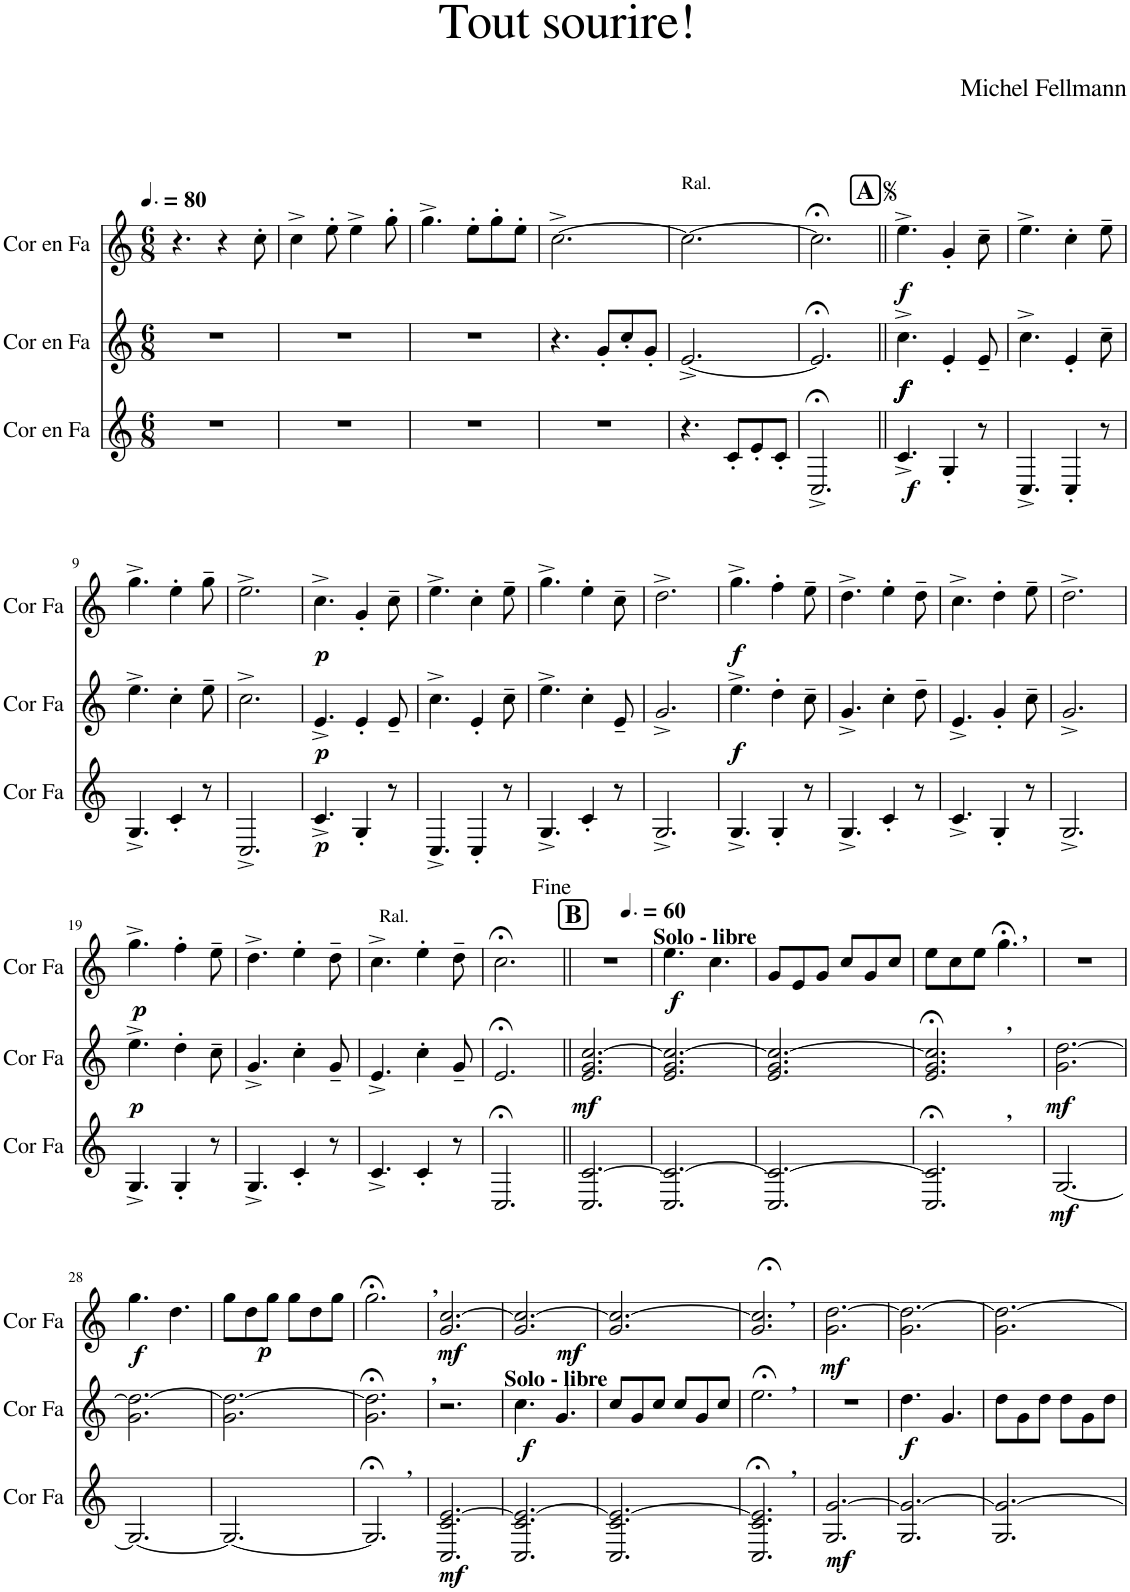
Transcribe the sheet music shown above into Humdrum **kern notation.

**kern	**dynam	**kern	**dynam	**kern	**dynam
*part3	*part3	*part2	*part2	*part1	*part1
*staff3	*staff3	*staff2	*staff2	*staff1	*staff1
*I"Cor en Fa	*	*I"Cor en Fa	*	*I"Cor en Fa	*
*I'Cor Fa	*	*I'Cor Fa	*	*I'Cor Fa	*
*clefG2	*	*clefG2	*	*clefG2	*
*Trd4c7	*	*Trd4c7	*	*Trd4c7	*
*k[]	*	*k[]	*	*k[]	*
*M6/8	*	*M6/8	*	*M6/8	*
*MM120	*	*MM120	*	*MM120	*
=1	=1	=1	=1	=1	=1
2.r	.	2.r	.	4.r	.
.	.	.	.	4r	.
.	.	.	.	8cc'\	.
=2	=2	=2	=2	=2	=2
2.r	.	2.r	.	4cc^\	.
.	.	.	.	8ee'\	.
.	.	.	.	4ee^\	.
.	.	.	.	8gg'\	.
=3	=3	=3	=3	=3	=3
2.r	.	2.r	.	4.gg^\	.
.	.	.	.	8ee'\L	.
.	.	.	.	8gg'\	.
.	.	.	.	8ee'\J	.
=4	=4	=4	=4	=4	=4
2.r	.	4.r	.	[2.cc^\	.
.	.	8g'/L	.	.	.
.	.	8cc'/	.	.	.
.	.	8g'/J	.	.	.
=5	=5	=5	=5	=5	=5
!	!	!	!	!LO:TX:a:t=Ral.	!
4.r	.	[2.e^/	.	2.cc\_	.
8c'/L	.	.	.	.	.
8e'/	.	.	.	.	.
8c'/J	.	.	.	.	.
=6	=6	=6	=6	=6	=6
2.C;<^/	.	2.e;</]	.	2.cc;<\]	.
!!LO:REH:place=s1:a:B:cj:fs=14:t=A
=7||	=7||	=7||	=7||	=7||	=7||
!	!LO:DY:b	!	!LO:DY:b	!	!
!	!	!	!LO:DY:n=1:b	!	!
!	!	!	!LO:DY:n=2:b	!	!
!	!	!	!LO:DY:n=3:b	!	!LO:DY:b
4.c^/	f	4.cc^\	f f f f	4.ee^\	f
4G'/	.	4e'/	.	4g'/	.
8r	.	8e~/	.	8cc~\	.
=8	=8	=8	=8	=8	=8
4.C^/	.	4.cc^\	.	4.ee^\	.
4C'/	.	4e'/	.	4cc'\	.
8r	.	8cc~\	.	8ee~\	.
!!LO:LB:g=z
=9	=9	=9	=9	=9	=9
4.G^/	.	4.ee^\	.	4.gg^\	.
4c'/	.	4cc'\	.	4ee'\	.
8r	.	8ee~\	.	8gg~\	.
=10	=10	=10	=10	=10	=10
2.C^/	.	2.cc^\	.	2.ee^\	.
=11	=11	=11	=11	=11	=11
!	!LO:DY:b	!	!LO:DY:b	!	!LO:DY:b
4.c^/	p	4.e^/	p	4.cc^\	p
4G'/	.	4e'/	.	4g'/	.
8r	.	8e~/	.	8cc~\	.
=12	=12	=12	=12	=12	=12
4.C^/	.	4.cc^\	.	4.ee^\	.
4C'/	.	4e'/	.	4cc'\	.
8r	.	8cc~\	.	8ee~\	.
=13	=13	=13	=13	=13	=13
4.G^/	.	4.ee^\	.	4.gg^\	.
4c'/	.	4cc'\	.	4ee'\	.
8r	.	8e~/	.	8cc~\	.
=14	=14	=14	=14	=14	=14
2.G^/	.	2.g^/	.	2.dd^\	.
=15	=15	=15	=15	=15	=15
!	!	!	!LO:DY:b	!	!LO:DY:b
4.G^/	.	4.ee^\	f	4.gg^\	f
4G'/	.	4dd'\	.	4ff'\	.
8r	.	8cc~\	.	8ee~\	.
=16	=16	=16	=16	=16	=16
4.G^/	.	4.g^/	.	4.dd^\	.
4c'/	.	4cc'\	.	4ee'\	.
8r	.	8dd~\	.	8dd~\	.
=17	=17	=17	=17	=17	=17
4.c^/	.	4.e^/	.	4.cc^\	.
4G'/	.	4g'/	.	4dd'\	.
8r	.	8cc~\	.	8ee~\	.
=18	=18	=18	=18	=18	=18
2.G^/	.	2.g^/	.	2.dd^\	.
!!LO:LB:g=z
=19	=19	=19	=19	=19	=19
!	!	!	!LO:DY:b	!	!LO:DY:b
4.G^/	.	4.ee^\	p	4.gg^\	p
4G'/	.	4dd'\	.	4ff'\	.
8r	.	8cc~\	.	8ee~\	.
=20	=20	=20	=20	=20	=20
4.G^/	.	4.g^/	.	4.dd^\	.
4c'/	.	4cc'\	.	4ee'\	.
8r	.	8g~/	.	8dd~\	.
=21	=21	=21	=21	=21	=21
!	!	!	!	!LO:TX:a:t=Ral.	!
4.c^/	.	4.e^/	.	4.cc^\	.
4c'/	.	4cc'\	.	4ee'\	.
8r	.	8g~/	.	8dd~\	.
=22	=22	=22	=22	=22	=22
2.C;</	.	2.e;</	.	2.cc;<\	.
=23||	=23||	=23||	=23||	=23||	=23||
!!LO:REH:place=s1:a:B:cj:fs=14:t=B
*	*	*	*	*MM90	*
!	!	!	!LO:DY:b	!	!
2.C/ [2.c/	.	2.e/ 2.g/ [2.cc/	mf	2.r	.
=24	=24	=24	=24	=24	=24
!	!	!	!	!LO:TX:a:B:t=Solo - libre	!
!	!	!	!	!	!LO:DY:b
2.C/ 2.c/_	.	2.e/ 2.g/ 2.cc/_	.	4.ee\	f
.	.	.	.	4.cc\	.
=25	=25	=25	=25	=25	=25
2.C/ 2.c/_	.	2.e/ 2.g/ 2.cc/_	.	8g/L	.
.	.	.	.	8e/	.
.	.	.	.	8g/J	.
.	.	.	.	8cc/L	.
.	.	.	.	8g/	.
.	.	.	.	8cc/J	.
=26	=26	=26	=26	=26	=26
!	!	!LO:TX:a:B:t=,	!	!	!
!LO:TX:a:B:t=,	!	!	!	!	!
2.C/;< 2.c/];<	.	2.e/;< 2.g/;< 2.cc/];<	.	8ee\L	.
.	.	.	.	8cc\	.
.	.	.	.	8ee\J	.
!	!	!	!	!LO:TX:a:B:t=,	!
.	.	.	.	4.gg;<\	.
=27	=27	=27	=27	=27	=27
!	!LO:DY:b	!	!LO:DY:b	!	!
[2.G/	mf	2.g\ [2.dd\	mf	2.r	.
!!LO:LB:g=z
=28	=28	=28	=28	=28	=28
!	!	!	!	!	!LO:DY:b
2.G/_	.	2.g\ 2.dd\_	.	4.gg\	f
.	.	.	.	4.dd\	.
=29	=29	=29	=29	=29	=29
2.G/_	.	2.g\ 2.dd\_	.	8gg\L	.
.	.	.	.	8dd\	.
!	!	!	!	!	!LO:DY:b
.	.	.	.	8gg\J	p
.	.	.	.	8gg\L	.
.	.	.	.	8dd\	.
.	.	.	.	8gg\J	.
=30	=30	=30	=30	=30	=30
!LO:TX:a:B:t=,	!	!	!	!	!
2.G;</]	.	2.g\;< 2.dd\];<	.	2.gg;<\	.
=31	=31	=31	=31	=31	=31
!	!	!	!	!LO:TX:a:B:t=,	!
!	!	!LO:TX:a:B:t=,	!	!	!
!	!LO:DY:b	!	!	!	!LO:DY:b
2.C/ 2.c/ [2.e/	mf	2.r	.	2.g/ [2.cc/	mf
=32	=32	=32	=32	=32	=32
!	!	!LO:TX:a:B:t=Solo - libre	!	!	!
!	!	!	!LO:DY:b	!	!LO:DY:b
2.C/ 2.c/ 2.e/_	.	4.cc\	f	2.g/ 2.cc/_	mf
.	.	4.g/	.	.	.
=33	=33	=33	=33	=33	=33
2.C/ 2.c/ 2.e/_	.	8cc/L	.	2.g/ 2.cc/_	.
.	.	8g/	.	.	.
.	.	8cc/J	.	.	.
.	.	8cc/L	.	.	.
.	.	8g/	.	.	.
.	.	8cc/J	.	.	.
=34	=34	=34	=34	=34	=34
!	!	!	!	!LO:TX:a:B:t=,	!
!	!	!LO:TX:a:B:t=,	!	!	!
!LO:TX:a:B:t=,	!	!	!	!	!
2.C/;< 2.c/;< 2.e/];<	.	2.ee;<\	.	2.g/;< 2.cc/];<	.
=35	=35	=35	=35	=35	=35
!	!LO:DY:b	!	!	!	!LO:DY:b
2.G/ [2.g/	mf	2.r	.	2.g\ [2.dd\	mf
=36	=36	=36	=36	=36	=36
!	!	!	!LO:DY:b	!	!
2.G/ 2.g/_	.	4.dd\	f	2.g\ 2.dd\_	.
.	.	4.g/	.	.	.
=37	=37	=37	=37	=37	=37
2.G/ 2.g/_	.	8dd\L	.	2.g\ 2.dd\_	.
.	.	8g\	.	.	.
.	.	8dd\J	.	.	.
.	.	8dd\L	.	.	.
.	.	8g\	.	.	.
.	.	8dd\J	.	.	.
=	=	=	=	=	=
*-	*-	*-	*-	*-	*-
